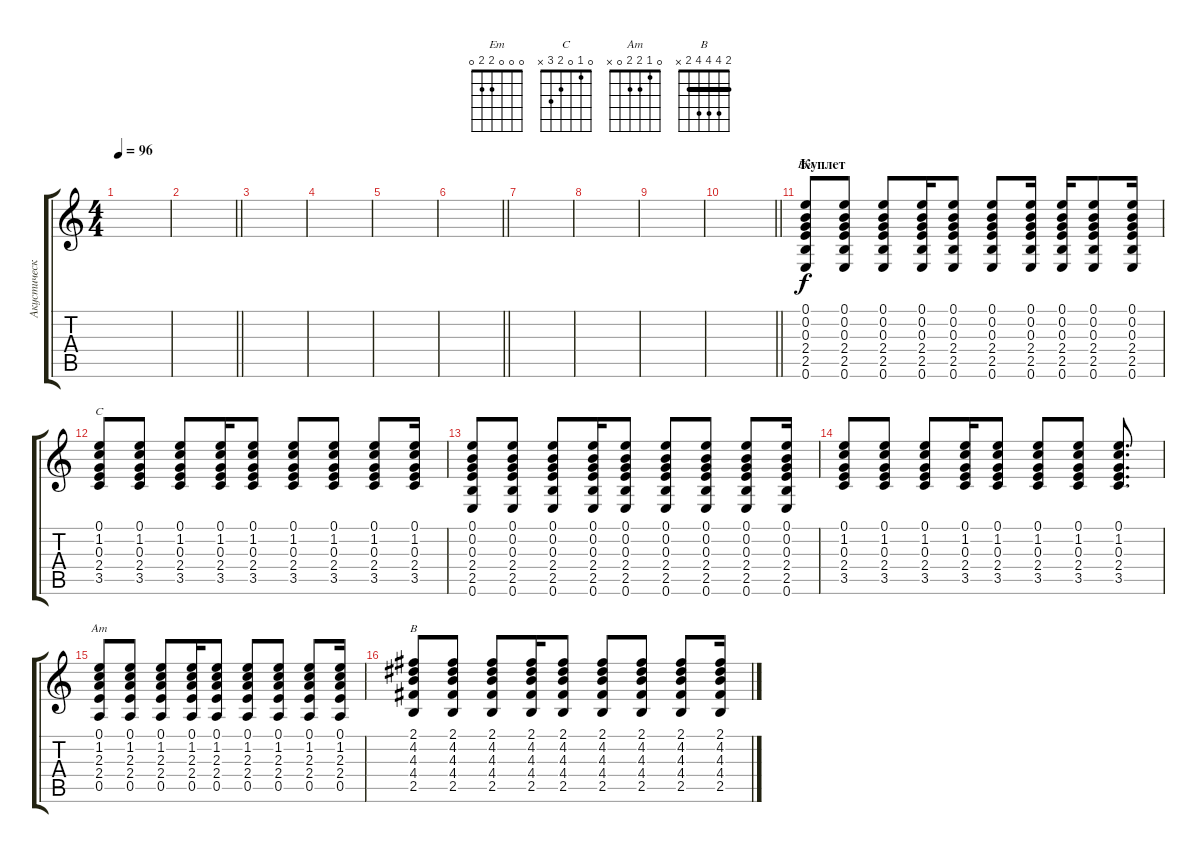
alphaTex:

\track ("Акустическая версия" "Акустическ") {instrument acousticguitarsteel}
\staff {score tabs}
\tuning (E4 B3 G3 D3 A2 E2) {hide}
\chord ("Em" 0 0 0 2 2 0)
\chord ("C" 0 1 0 2 3 x)
\chord ("Am" 0 1 2 2 0 x)
\chord ("B" 2 4 4 4 2 x) {barre 2}
\ts (4 4)
\tempo 96
\clef g2
\ks c
|
\barLineRight lightlight
|
|
|
|
\barLineRight lightlight
|
|
|
|
\barLineRight lightlight
|
\section ("" "Куплет")
(0.1 0.2 0.3 2.4 2.5 0.6).8{ch "Em"} (0.1 0.2 0.3 2.4 2.5 0.6).8 (0.1 0.2 0.3 2.4 2.5 0.6).8 (0.1 0.2 0.3 2.4 2.5 0.6).16 (0.1 0.2 0.3 2.4 2.5 0.6).8 (0.1 0.2 0.3 2.4 2.5 0.6).8 (0.1 0.2 0.3 2.4 2.5 0.6).16 (0.1 0.2 0.3 2.4 2.5 0.6).16 (0.1 0.2 0.3 2.4 2.5 0.6).8 (0.1 0.2 0.3 2.4 2.5 0.6).16 |
(0.1 1.2 0.3 2.4 3.5).8{ch "C"} (0.1 1.2 0.3 2.4 3.5).8 (0.1 1.2 0.3 2.4 3.5).8 (0.1 1.2 0.3 2.4 3.5).16 (0.1 1.2 0.3 2.4 3.5).8 (0.1 1.2 0.3 2.4 3.5).8 (0.1 1.2 0.3 2.4 3.5).8 (0.1 1.2 0.3 2.4 3.5).8 (0.1 1.2 0.3 2.4 3.5).16 |
(0.1 0.2 0.3 2.4 2.5 0.6).8 (0.1 0.2 0.3 2.4 2.5 0.6).8 (0.1 0.2 0.3 2.4 2.5 0.6).8 (0.1 0.2 0.3 2.4 2.5 0.6).16 (0.1 0.2 0.3 2.4 2.5 0.6).8 (0.1 0.2 0.3 2.4 2.5 0.6).8 (0.1 0.2 0.3 2.4 2.5 0.6).8 (0.1 0.2 0.3 2.4 2.5 0.6).8 (0.1 0.2 0.3 2.4 2.5 0.6).16 |
(0.1 1.2 0.3 2.4 3.5).8 (0.1 1.2 0.3 2.4 3.5).8 (0.1 1.2 0.3 2.4 3.5).8 (0.1 1.2 0.3 2.4 3.5).16 (0.1 1.2 0.3 2.4 3.5).8 (0.1 1.2 0.3 2.4 3.5).8 (0.1 1.2 0.3 2.4 3.5).8 (0.1 1.2 0.3 2.4 3.5).8{d} |
(0.1 1.2 2.3 2.4 0.5).8{ch "Am"} (0.1 1.2 2.3 2.4 0.5).8 (0.1 1.2 2.3 2.4 0.5).8 (0.1 1.2 2.3 2.4 0.5).16 (0.1 1.2 2.3 2.4 0.5).8 (0.1 1.2 2.3 2.4 0.5).8 (0.1 1.2 2.3 2.4 0.5).8 (0.1 1.2 2.3 2.4 0.5).8 (0.1 1.2 2.3 2.4 0.5).16 |
(2.1 4.2 4.3 4.4 2.5).8{ch "B"} (2.1 4.2 4.3 4.4 2.5).8 (2.1 4.2 4.3 4.4 2.5).8 (2.1 4.2 4.3 4.4 2.5).16 (2.1 4.2 4.3 4.4 2.5).8 (2.1 4.2 4.3 4.4 2.5).8 (2.1 4.2 4.3 4.4 2.5).8 (2.1 4.2 4.3 4.4 2.5).8 (2.1 4.2 4.3 4.4 2.5).16
